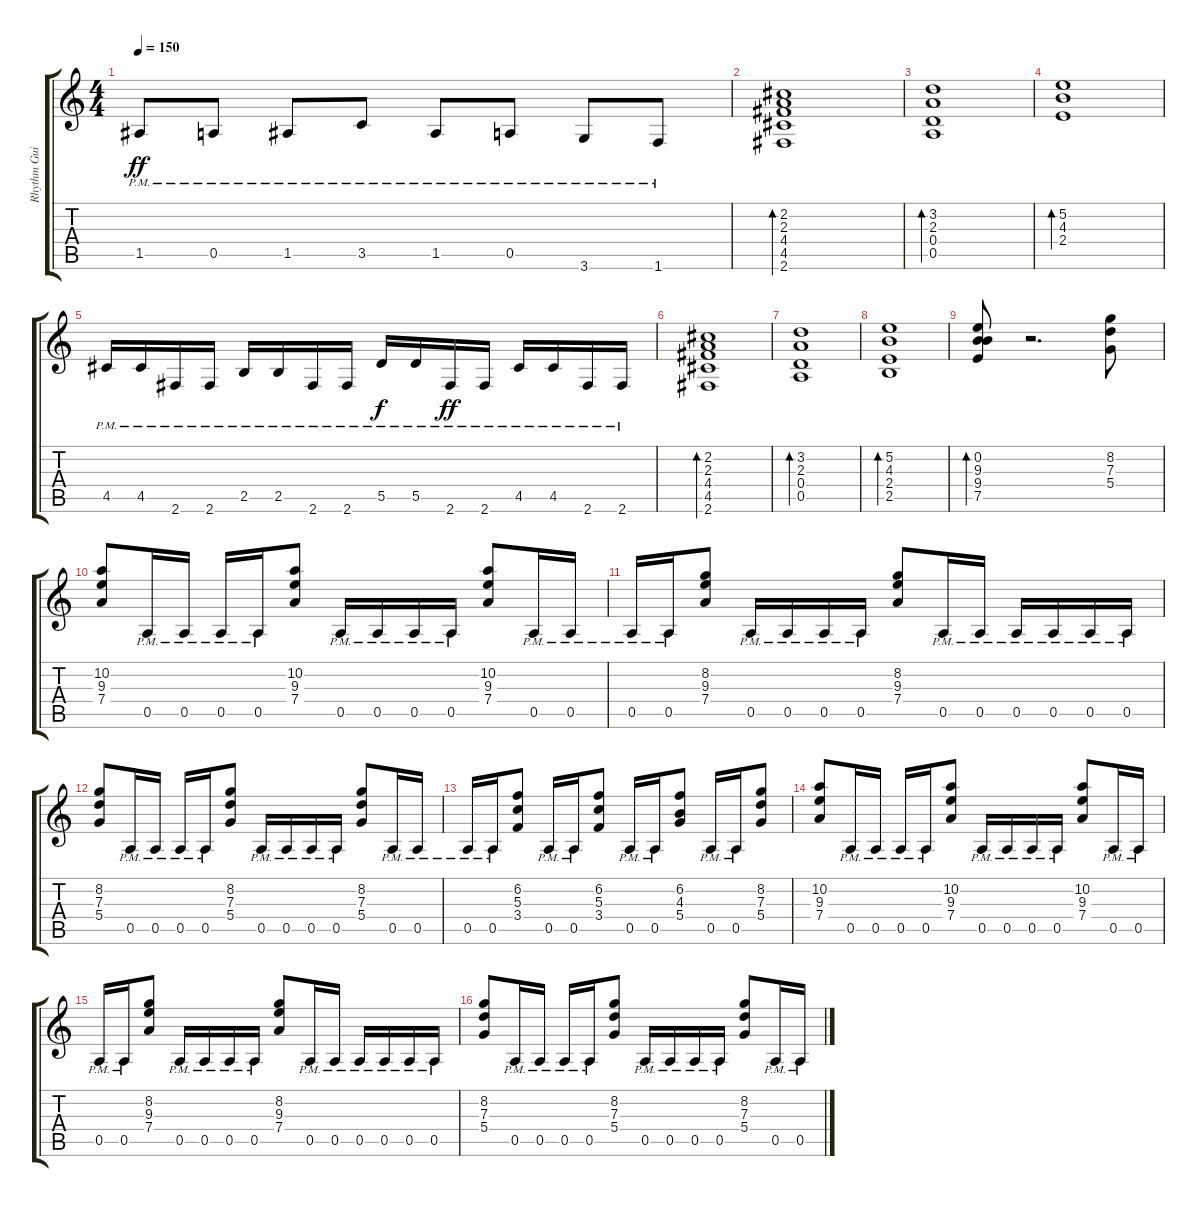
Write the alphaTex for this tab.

\track ("Rhythm Guitar" "Rhythm Gui") {instrument overdrivenguitar}
\staff {score tabs}
\tuning (E4 B3 G3 D3 A2 E2) {hide}
\ts (4 4)
\tempo 150
\clef g2
\ks c
1.5{pm}.8{dy ff} 0.5{pm}.8 1.5{pm}.8 3.5{pm}.8 1.5{pm}.8 0.5{pm}.8 3.6{pm}.8 1.6{pm}.8 |
(2.2 2.3 4.4 4.5 2.6).1{bd 60} |
(3.2 2.3 0.4 0.5).1{bd 60} |
(5.2 4.3 2.4).1{bd 60} |
4.5{pm}.16 4.5{pm}.16 2.6{pm}.16 2.6{pm}.16 2.5{pm}.16 2.5{pm}.16 2.6{pm}.16 2.6{pm}.16 5.5{pm}.16{dy f} 5.5{pm}.16 2.6{pm}.16{dy ff} 2.6{pm}.16 4.5{pm}.16 4.5{pm}.16 2.6{pm}.16 2.6{pm}.16 |
(2.2 2.3 4.4 4.5 2.6).1{bd 60} |
(3.2 2.3 0.4 0.5).1{bd 60} |
(5.2 4.3 2.4 2.5).1{bd 60} |
(0.2 9.3 9.4 7.5).8{bd 60} r.2{d} (8.2 7.3 5.4).8 |
(10.2 9.3 7.4).8 0.5{pm}.16 0.5{pm}.16 0.5{pm}.16 0.5{pm}.16 (10.2 9.3 7.4).8 0.5{pm}.16 0.5{pm}.16 0.5{pm}.16 0.5{pm}.16 (10.2 9.3 7.4).8 0.5{pm}.16 0.5{pm}.16 |
0.5{pm}.16 0.5{pm}.16 (8.2 9.3 7.4).8 0.5{pm}.16 0.5{pm}.16 0.5{pm}.16 0.5{pm}.16 (8.2 9.3 7.4).8 0.5{pm}.16 0.5{pm}.16 0.5{pm}.16 0.5{pm}.16 0.5{pm}.16 0.5{pm}.16 |
(8.2 7.3 5.4).8 0.5{pm}.16 0.5{pm}.16 0.5{pm}.16 0.5{pm}.16 (8.2 7.3 5.4).8 0.5{pm}.16 0.5{pm}.16 0.5{pm}.16 0.5{pm}.16 (8.2 7.3 5.4).8 0.5{pm}.16 0.5{pm}.16 |
0.5{pm}.16 0.5{pm}.16 (6.2 5.3 3.4).8 0.5{pm}.16 0.5{pm}.16 (6.2 5.3 3.4).8 0.5{pm}.16 0.5{pm}.16 (6.2 4.3 5.4).8 0.5{pm}.16 0.5{pm}.16 (8.2 7.3 5.4).8 |
(10.2 9.3 7.4).8 0.5{pm}.16 0.5{pm}.16 0.5{pm}.16 0.5{pm}.16 (10.2 9.3 7.4).8 0.5{pm}.16 0.5{pm}.16 0.5{pm}.16 0.5{pm}.16 (10.2 9.3 7.4).8 0.5{pm}.16 0.5{pm}.16 |
0.5{pm}.16 0.5{pm}.16 (8.2 9.3 7.4).8 0.5{pm}.16 0.5{pm}.16 0.5{pm}.16 0.5{pm}.16 (8.2 9.3 7.4).8 0.5{pm}.16 0.5{pm}.16 0.5{pm}.16 0.5{pm}.16 0.5{pm}.16 0.5{pm}.16 |
(8.2 7.3 5.4).8 0.5{pm}.16 0.5{pm}.16 0.5{pm}.16 0.5{pm}.16 (8.2 7.3 5.4).8 0.5{pm}.16 0.5{pm}.16 0.5{pm}.16 0.5{pm}.16 (8.2 7.3 5.4).8 0.5{pm}.16 0.5{pm}.16
